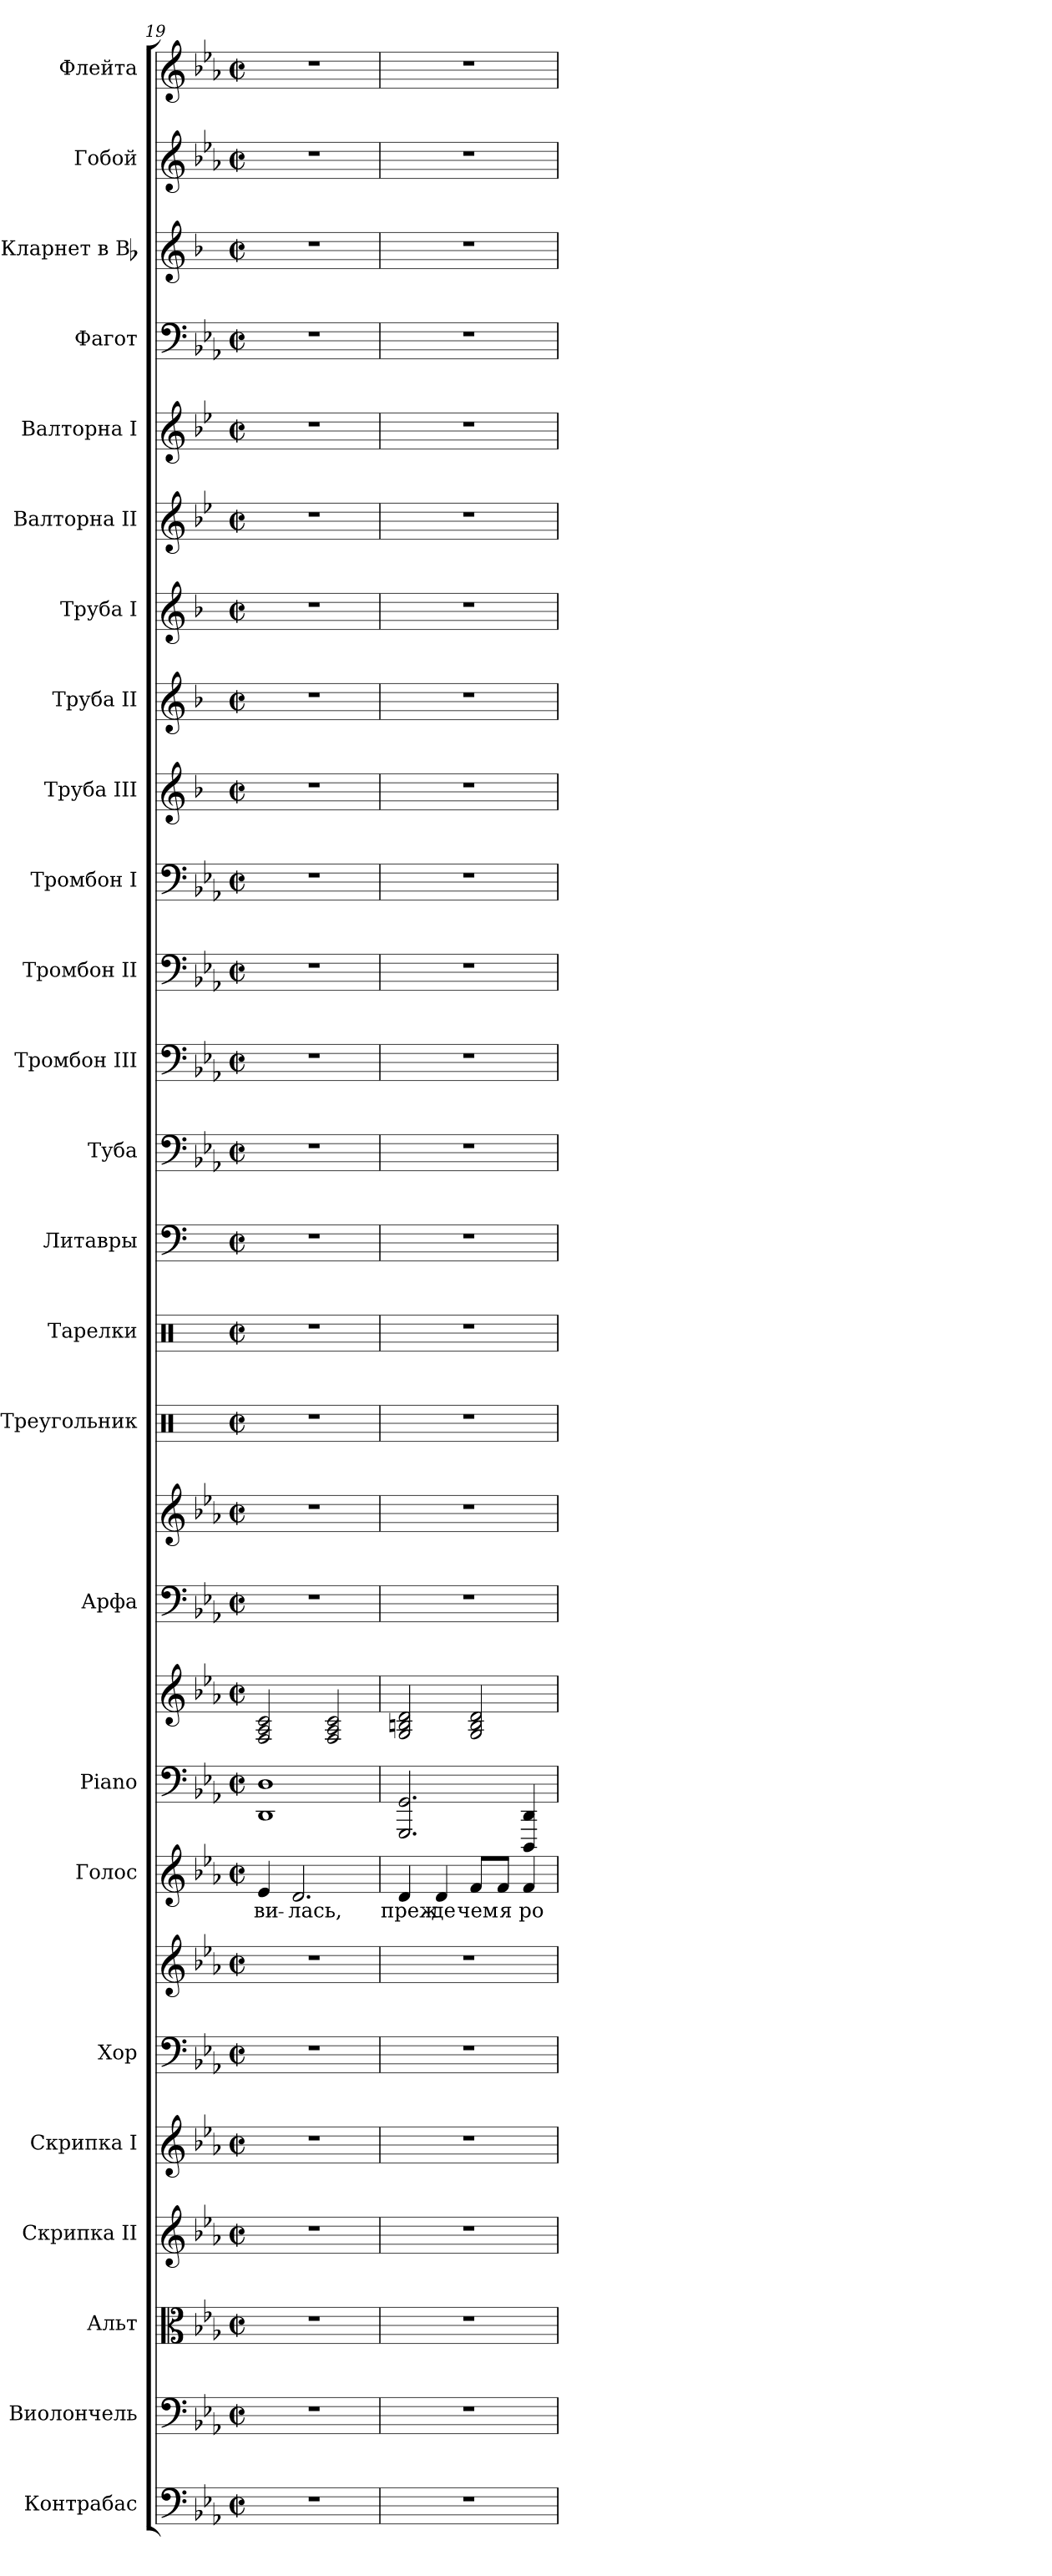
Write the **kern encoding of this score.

**kern	**kern	**kern	**kern	**kern	**kern	**kern	**kern	**text	**kern	**kern	**kern	**kern	**kern	**kern	**kern	**kern	**kern	**kern	**kern	**kern	**kern	**kern	**kern	**kern	**kern	**kern	**kern	**kern
*part25	*part24	*part23	*part22	*part21	*part20	*part20	*part19	*part19	*part18	*part18	*part17	*part17	*part16	*part15	*part14	*part13	*part12	*part11	*part10	*part9	*part8	*part7	*part6	*part5	*part4	*part3	*part2	*part1
*staff28	*staff27	*staff26	*staff25	*staff24	*staff23	*staff22	*staff21	*staff21	*staff20	*staff19	*staff18	*staff17	*staff16	*staff15	*staff14	*staff13	*staff12	*staff11	*staff10	*staff9	*staff8	*staff7	*staff6	*staff5	*staff4	*staff3	*staff2	*staff1
*I"Контрабас	*I"Виолончель	*I"Альт	*I"Скрипка II	*I"Скрипка I	*I"Хор	*	*I"Голос	*	*I"Piano	*	*I"Арфа	*	*I"Треугольник	*I"Тарелки	*I"Литавры	*I"Туба	*I"Тромбон III	*I"Тромбон II	*I"Тромбон I	*I"Труба III	*I"Труба II	*I"Труба I	*I"Валторна II	*I"Валторна I	*I"Фагот	*I"Кларнет в Bb	*I"Гобой	*I"Флейта
*	*	*	*I'Скр. II	*I'Скр. I	*	*	*	*	*I'Pno.	*	*	*	*	*	*	*	*I'Тромб. III	*I'Тромб. II	*I'Тромб. I	*I'Трб. III	*I'Трб. II	*I'Трб. I	*I'Валт. II	*I'Валт. I	*	*	*	*
*clefF4	*clefF4	*clefC3	*clefG2	*clefG2	*clefF4	*clefG2	*clefG2	*	*clefF4	*clefG2	*clefF4	*clefG2	*clefX	*clefX	*clefF4	*clefF4	*clefF4	*clefF4	*clefF4	*clefG2	*clefG2	*clefG2	*clefG2	*clefG2	*clefF4	*clefG2	*clefG2	*clefG2
*ITrd7c12	*	*	*	*	*	*	*	*	*	*	*	*	*	*	*	*	*	*	*	*ITrd1c2	*ITrd1c2	*ITrd1c2	*ITrd4c7	*ITrd4c7	*	*ITrd1c2	*	*
*k[b-e-a-]	*k[b-e-a-]	*k[b-e-a-]	*k[b-e-a-]	*k[b-e-a-]	*k[b-e-a-]	*k[b-e-a-]	*k[b-e-a-]	*	*k[b-e-a-]	*k[b-e-a-]	*k[b-e-a-]	*k[b-e-a-]	*k[]	*k[]	*k[]	*k[b-e-a-]	*k[b-e-a-]	*k[b-e-a-]	*k[b-e-a-]	*k[b-e-a-]	*k[b-e-a-]	*k[b-e-a-]	*k[b-e-a-]	*k[b-e-a-]	*k[b-e-a-]	*k[b-e-a-]	*k[b-e-a-]	*k[b-e-a-]
*c:	*c:	*c:	*c:	*c:	*c:	*c:	*c:	*	*c:	*c:	*c:	*c:	*C:	*C:	*a:	*c:	*c:	*c:	*c:	*c:	*c:	*c:	*c:	*c:	*c:	*c:	*c:	*c:
*M2/2	*M2/2	*M2/2	*M2/2	*M2/2	*M2/2	*M2/2	*M2/2	*	*M2/2	*M2/2	*M2/2	*M2/2	*M2/2	*M2/2	*M2/2	*M2/2	*M2/2	*M2/2	*M2/2	*M2/2	*M2/2	*M2/2	*M2/2	*M2/2	*M2/2	*M2/2	*M2/2	*M2/2
*met(c|)	*met(c|)	*met(c|)	*met(c|)	*met(c|)	*met(c|)	*met(c|)	*met(c|)	*	*met(c|)	*met(c|)	*met(c|)	*met(c|)	*met(c|)	*met(c|)	*met(c|)	*met(c|)	*met(c|)	*met(c|)	*met(c|)	*met(c|)	*met(c|)	*met(c|)	*met(c|)	*met(c|)	*met(c|)	*met(c|)	*met(c|)	*met(c|)
=19	=19	=19	=19	=19	=19	=19	=19	=19	=19	=19	=19	=19	=19	=19	=19	=19	=19	=19	=19	=19	=19	=19	=19	=19	=19	=19	=19	=19
!	!	!	!	!	!	!	!	!LO:LY:b:color=#000000	!	!	!	!	!	!	!	!	!	!	!	!	!	!	!	!	!	!	!	!
1r	1r	1r	1r	1r	1r	1r	4e-i/	-ви-	1DDi 1Di	2Fi/ 2A-i 2ci	1r	1r	1r	1r	1r	1r	1r	1r	1r	1r	1r	1r	1r	1r	1r	1r	1r	1r
!	!	!	!	!	!	!	!	!LO:LY:b:color=#000000	!	!	!	!	!	!	!	!	!	!	!	!	!	!	!	!	!	!	!	!
.	.	.	.	.	.	.	2.di/	-лась,	.	.	.	.	.	.	.	.	.	.	.	.	.	.	.	.	.	.	.	.
.	.	.	.	.	.	.	.	.	.	2Fi/ 2A-i 2ci	.	.	.	.	.	.	.	.	.	.	.	.	.	.	.	.	.	.
=20	=20	=20	=20	=20	=20	=20	=20	=20	=20	=20	=20	=20	=20	=20	=20	=20	=20	=20	=20	=20	=20	=20	=20	=20	=20	=20	=20	=20
!	!	!	!	!	!	!	!	!LO:LY:b:color=#000000	!	!	!	!	!	!	!	!	!	!	!	!	!	!	!	!	!	!	!	!
1r	1r	1r	1r	1r	1r	1r	4di/	преж-	2.GGGi/ 2.GGi	2Gi/ 2Bni 2di	1r	1r	1r	1r	1r	1r	1r	1r	1r	1r	1r	1r	1r	1r	1r	1r	1r	1r
!	!	!	!	!	!	!	!	!LO:LY:b:color=#000000	!	!	!	!	!	!	!	!	!	!	!	!	!	!	!	!	!	!	!	!
.	.	.	.	.	.	.	4di/	-де	.	.	.	.	.	.	.	.	.	.	.	.	.	.	.	.	.	.	.	.
!	!	!	!	!	!	!	!	!LO:LY:b:color=#000000	!	!	!	!	!	!	!	!	!	!	!	!	!	!	!	!	!	!	!	!
.	.	.	.	.	.	.	8fi/L	чем	.	2Gi/ 2Bi 2di	.	.	.	.	.	.	.	.	.	.	.	.	.	.	.	.	.	.
!	!	!	!	!	!	!	!	!LO:LY:b:color=#000000	!	!	!	!	!	!	!	!	!	!	!	!	!	!	!	!	!	!	!	!
.	.	.	.	.	.	.	8fi/J	я	.	.	.	.	.	.	.	.	.	.	.	.	.	.	.	.	.	.	.	.
!	!	!	!	!	!	!	!	!LO:LY:b:color=#000000	!	!	!	!	!	!	!	!	!	!	!	!	!	!	!	!	!	!	!	!
.	.	.	.	.	.	.	4fi/	ро-	4DDDi/ 4DDi	.	.	.	.	.	.	.	.	.	.	.	.	.	.	.	.	.	.	.
=	=	=	=	=	=	=	=	=	=	=	=	=	=	=	=	=	=	=	=	=	=	=	=	=	=	=	=	=
*-	*-	*-	*-	*-	*-	*-	*-	*-	*-	*-	*-	*-	*-	*-	*-	*-	*-	*-	*-	*-	*-	*-	*-	*-	*-	*-	*-	*-
